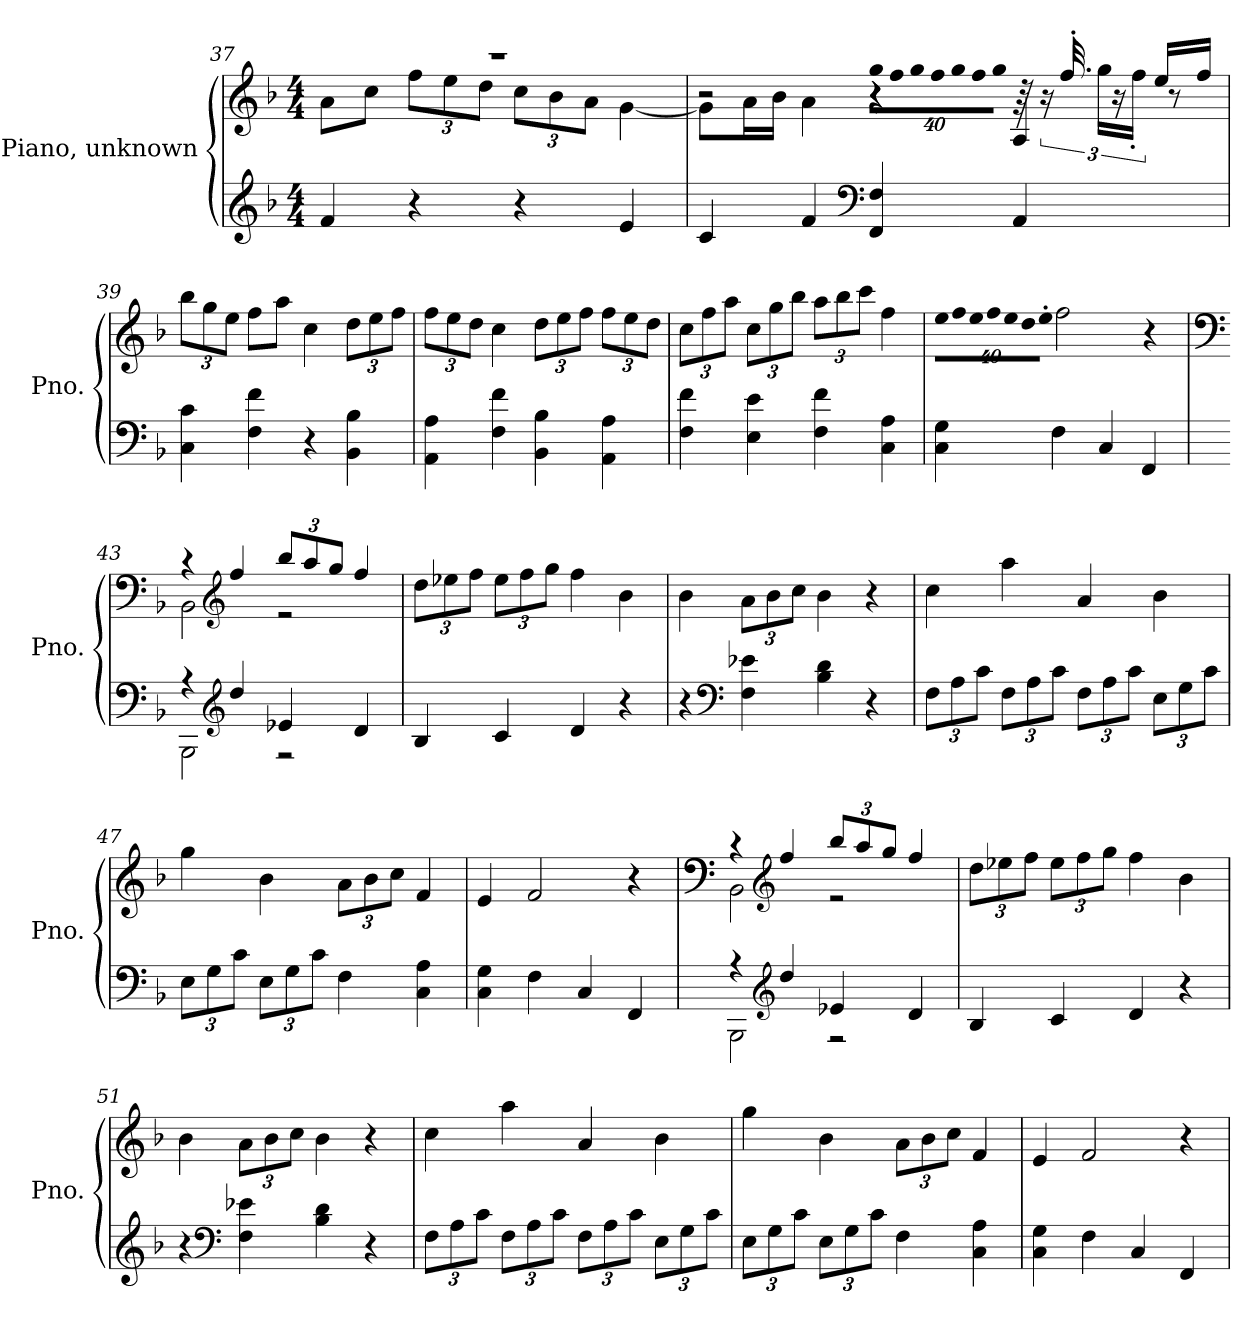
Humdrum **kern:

**kern	**kern
*part1	*part1
*staff2	*staff1
*I"Piano, unknown	*
*I'Pno.	*
!!LO:LB:g=z
*clefG2	*clefG2
*k[b-]	*k[b-]
*M4/4	*M4/4
=37	=37
*	*^
4f/	1r	8a\L
.	.	8cc\J
*	*	*Xbrackettup
4r	.	12ff\L
.	.	12ee\
.	.	12dd\J
4r	.	12cc\L
.	.	12b-\
.	.	12a\J
4e/	.	[4g\
=38	=38	=38
*	*	*^
4c/	2r	8g\L]	2r
.	.	16a\L	.
.	.	16b-\JJ	.
4f/	.	4a\	.
*clefF4	*	*	*
!	!	!LO:N:vis=32	!
4FF/ 4F/	4r	640%23gg\LLL	4r
!	!	!LO:N:vis=32	!
.	.	640%23ff\	.
!	!	!LO:N:vis=32	!
.	.	640%23gg\	.
!	!	!LO:N:vis=32	!
.	.	640%23ff\	.
!	!	!LO:N:vis=32	!
.	.	640%23gg\	.
!	!	!LO:N:vis=32	!
.	.	640%23ff\	.
!	!	!LO:N:vis=32	!
.	.	640%23gg\JJJ	.
4AA/	64r	.	4A/
*	*	*brackettup	*
.	.	24r	.
.	32.ff'/	.	.
.	.	24gg\LL	.
.	16r	.	.
.	.	24ff'\JJ	.
.	16ee/LL	.	.
.	.	8r	.
.	16ff/JJ	.	.
640ryy	640ryy	.	640ryy
*	*v	*v	*v
=39	=39
*	*Xbrackettup
4C\ 4c\	12bb-\L
.	12gg\
.	12ee\J
4F\ 4f\	8ff\L
.	8aa\J
4r	4cc\
4BB-\ 4B-\	12dd\L
.	12ee\
.	12ff\J
!!LO:PB:g=z
=40	=40
4AA\ 4A\	12ff\L
.	12ee\
.	12dd\J
4F\ 4f\	4cc\
4BB-\ 4B-\	12dd\L
.	12ee\
.	12ff\J
4AA\ 4A\	12ff\L
.	12ee\
.	12dd\J
=41	=41
4F\ 4f\	12cc\L
.	12ff\
.	12aa\J
4E\ 4e\	12cc\L
.	12gg\
.	12bb-\J
4F\ 4f\	12aa\L
.	12bb-\
.	12ccc\J
4C\ 4A\	4ff\
=42	=42
!	!LO:N:vis=32
4C\ 4G\	640%23ee\LLL
!	!LO:N:vis=32
.	640%23ff\
!	!LO:N:vis=32
.	640%23ee\
!	!LO:N:vis=32
.	640%23ff\
!	!LO:N:vis=32
.	640%23ee\
!	!LO:N:vis=32
.	640%23dd\
!	!LO:N:vis=32
.	640%23ee'\JJJ
4F\	.
.	2ff\
4C/	.
4FF/	.
.	4r
640ryy	.
=43	=43
*	*clefF4
*^	*^
4r	2BBB-\	4r	2BB-\
*clefG2	*	*clefG2	*
4dd/	.	4ff/	.
4e-X/	2r	12bb-/L	2r
.	.	12aa/	.
.	.	12gg/J	.
4d/	.	4ff/	.
*v	*v	*	*
*	*v	*v
!!LO:LB:g=z
=44	=44
4B-/	12dd\L
.	12ee-X\
.	12ff\J
4c/	12ee-\L
.	12ff\
.	12gg\J
4d/	4ff\
4r	4b-\
=45	=45
4r	4b-\
*clefF4	*
4F\ 4e-X\	12a\L
.	12b-\
.	12cc\J
4B-\ 4d\	4b-\
4r	4r
=46	=46
*Xbrackettup	*
12F\L	4cc\
12A\	.
12c\J	.
12F\L	4aa\
12A\	.
12c\J	.
12F\L	4a/
12A\	.
12c\J	.
12E\L	4b-\
12G\	.
12c\J	.
=47	=47
12E\L	4gg\
12G\	.
12c\J	.
12E\L	4b-\
12G\	.
12c\J	.
4F\	12a\L
.	12b-\
.	12cc\J
4C\ 4A\	4f/
=48	=48
4C\ 4G\	4e/
4F\	2f/
4C/	.
4FF/	4r
!!LO:LB:g=z
=49	=49
*	*clefF4
*^	*^
4r	2BBB-\	4r	2BB-\
*clefG2	*	*clefG2	*
4dd/	.	4ff/	.
4e-X/	2r	12bb-/L	2r
.	.	12aa/	.
.	.	12gg/J	.
4d/	.	4ff/	.
*v	*v	*	*
*	*v	*v
=50	=50
4B-/	12dd\L
.	12ee-X\
.	12ff\J
4c/	12ee-\L
.	12ff\
.	12gg\J
4d/	4ff\
4r	4b-\
=51	=51
4r	4b-\
*clefF4	*
4F\ 4e-X\	12a\L
.	12b-\
.	12cc\J
4B-\ 4d\	4b-\
4r	4r
=52	=52
12F\L	4cc\
12A\	.
12c\J	.
12F\L	4aa\
12A\	.
12c\J	.
12F\L	4a/
12A\	.
12c\J	.
12E\L	4b-\
12G\	.
12c\J	.
!!LO:LB:g=z
=53	=53
12E\L	4gg\
12G\	.
12c\J	.
12E\L	4b-\
12G\	.
12c\J	.
4F\	12a\L
.	12b-\
.	12cc\J
4C\ 4A\	4f/
=54	=54
4C\ 4G\	4e/
4F\	2f/
4C/	.
4FF/	4r
=	=
*-	*-
